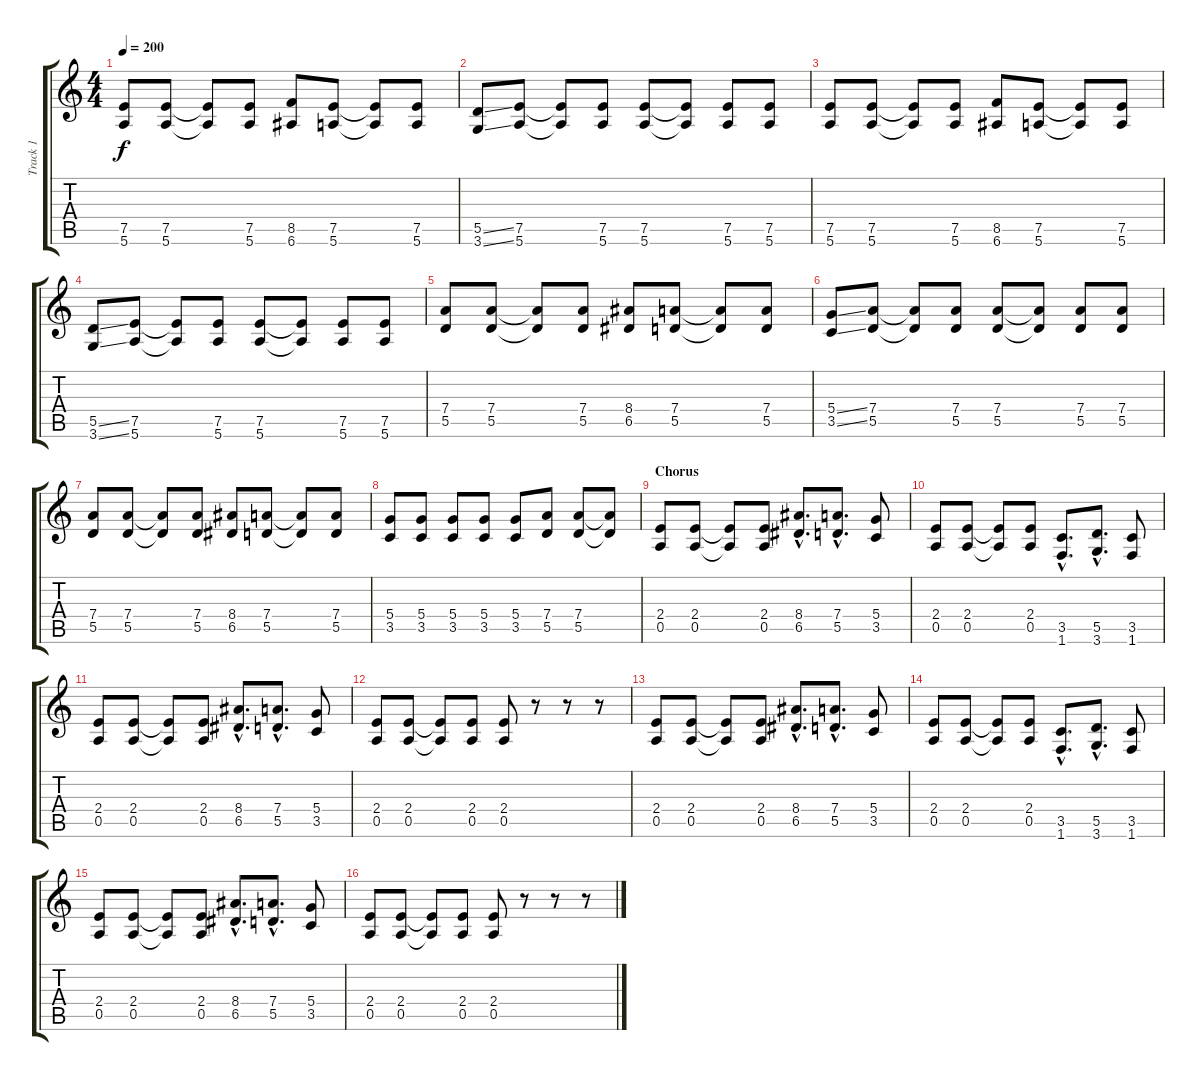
\track ("Track 1" "Track 1") {instrument distortionguitar}
\staff {score tabs}
\tuning (E4 B3 G3 D3 A2 E2) {hide}
\ts (4 4)
\tempo 200
\clef g2
\ks c
(7.5 5.6).8{dy f} (7.5 5.6).8 (7.5{t} 5.6{t}).8 (7.5 5.6).8 (8.5 6.6).8 (7.5 5.6).8 (7.5{t} 5.6{t}).8 (7.5 5.6).8 |
(5.5{ss} 3.6{ss}).8 (7.5 5.6).8 (7.5{t} 5.6{t}).8 (7.5 5.6).8 (7.5 5.6).8 (7.5{t} 5.6{t}).8 (7.5 5.6).8 (7.5 5.6).8 |
(7.5 5.6).8 (7.5 5.6).8 (7.5{t} 5.6{t}).8 (7.5 5.6).8 (8.5 6.6).8 (7.5 5.6).8 (7.5{t} 5.6{t}).8 (7.5 5.6).8 |
(5.5{ss} 3.6{ss}).8 (7.5 5.6).8 (7.5{t} 5.6{t}).8 (7.5 5.6).8 (7.5 5.6).8 (7.5{t} 5.6{t}).8 (7.5 5.6).8 (7.5 5.6).8 |
(7.4 5.5).8 (7.4 5.5).8 (7.4{t} 5.5{t}).8 (7.4 5.5).8 (8.4 6.5).8 (7.4 5.5).8 (7.4{t} 5.5{t}).8 (7.4 5.5).8 |
(5.4{ss} 3.5{ss}).8 (7.4 5.5).8 (7.4{t} 5.5{t}).8 (7.4 5.5).8 (7.4 5.5).8 (7.4{t} 5.5{t}).8 (7.4 5.5).8 (7.4 5.5).8 |
(7.4 5.5).8 (7.4 5.5).8 (7.4{t} 5.5{t}).8 (7.4 5.5).8 (8.4 6.5).8 (7.4 5.5).8 (7.4{t} 5.5{t}).8 (7.4 5.5).8 |
(5.4 3.5).8 (5.4 3.5).8 (5.4 3.5).8 (5.4 3.5).8 (5.4 3.5).8 (7.4 5.5).8 (7.4 5.5).8 (7.4{t} 5.5{t}).8 |
\section ("" "Chorus")
(2.4 0.5).8 (2.4 0.5).8 (2.4{t} 0.5{t}).8 (2.4 0.5).8 (8.4{hac} 6.5{hac}).8{d} (7.4{hac} 5.5{hac}).8{d} (5.4 3.5).8 |
(2.4 0.5).8 (2.4 0.5).8 (2.4{t} 0.5{t}).8 (2.4 0.5).8 (3.5{hac} 1.6{hac}).8{d} (5.5{hac} 3.6{hac}).8{d} (3.5 1.6).8 |
(2.4 0.5).8 (2.4 0.5).8 (2.4{t} 0.5{t}).8 (2.4 0.5).8 (8.4{hac} 6.5{hac}).8{d} (7.4{hac} 5.5{hac}).8{d} (5.4 3.5).8 |
(2.4 0.5).8 (2.4 0.5).8 (2.4{t} 0.5{t}).8 (2.4 0.5).8 (2.4 0.5).8 r.8 r.8 r.8 |
(2.4 0.5).8 (2.4 0.5).8 (2.4{t} 0.5{t}).8 (2.4 0.5).8 (8.4{hac} 6.5{hac}).8{d} (7.4{hac} 5.5{hac}).8{d} (5.4 3.5).8 |
(2.4 0.5).8 (2.4 0.5).8 (2.4{t} 0.5{t}).8 (2.4 0.5).8 (3.5{hac} 1.6{hac}).8{d} (5.5{hac} 3.6{hac}).8{d} (3.5 1.6).8 |
(2.4 0.5).8 (2.4 0.5).8 (2.4{t} 0.5{t}).8 (2.4 0.5).8 (8.4{hac} 6.5{hac}).8{d} (7.4{hac} 5.5{hac}).8{d} (5.4 3.5).8 |
(2.4 0.5).8 (2.4 0.5).8 (2.4{t} 0.5{t}).8 (2.4 0.5).8 (2.4 0.5).8 r.8 r.8 r.8
